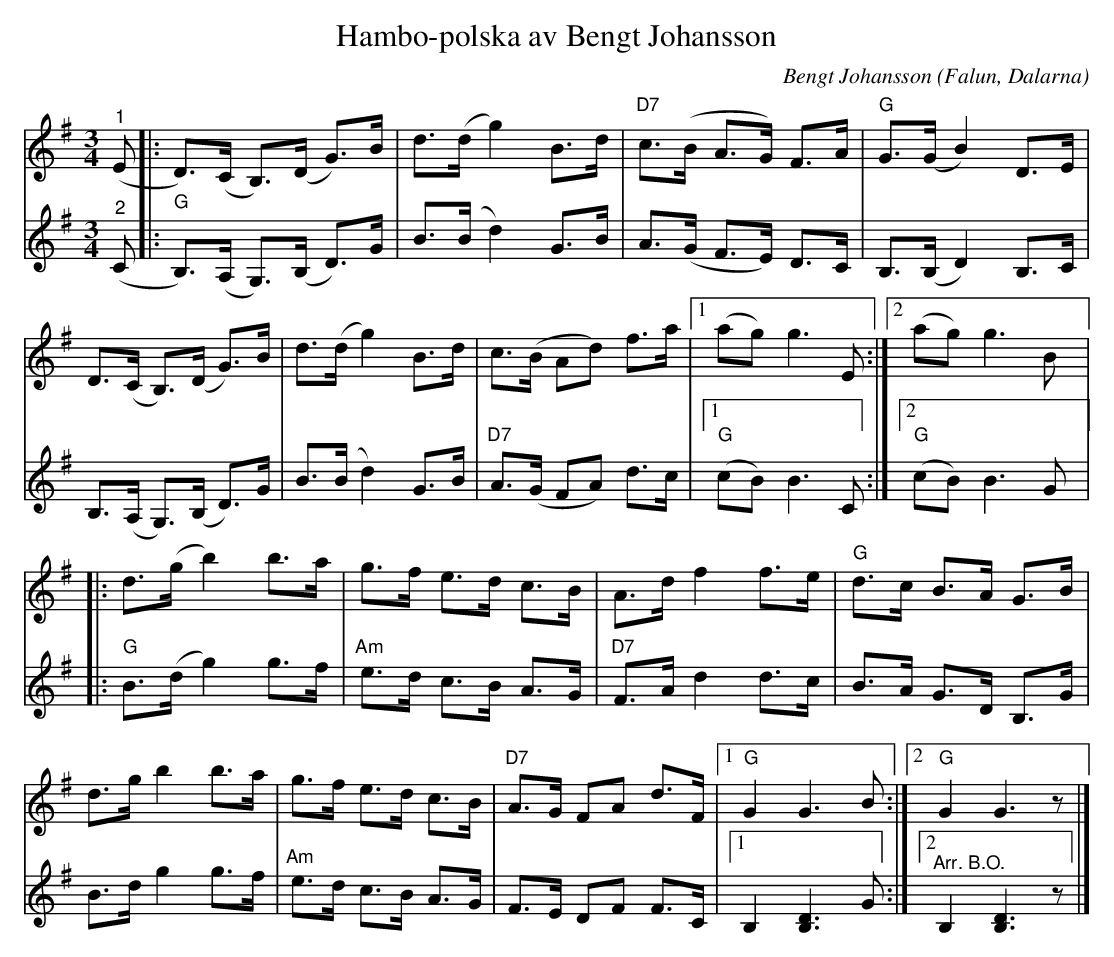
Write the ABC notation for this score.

X:1
T:Hambo-polska av Bengt Johansson
C:Bengt Johansson
O:Falun, Dalarna
L:1/8
M:3/4
K:G
V:1
"^1" (E |: D>)(C B,>)(D G>)B | d>(d g2) B>d |"D7" c>(B A>G) F>A |"G" G>(G B2) D>E |
D>(C B,>)(D G>)B | d>(d g2) B>d | c>(B Ad) f>a |1 (ag) g3 E :|2 (ag) g3 B |:
d>(g b2) b>a | g>f e>d c>B | A>d f2 f>e |"G" d>c B>A G>B |
d>g b2 b>a | g>f e>d c>B |"D7" A>G FA d>F |1 "G" G2 G3 B :|2"G" G2 G3 z |]
V:2
"^2" (C |:"G" B,>)(A, G,>)(B, D>)G | B>(B d2) G>B | A>(G F>E) D>C | B,>(B, D2) B,>C |
B,>(A, G,>)(B, D>)G | B>(B d2) G>B |"D7" A>(G FA) d>c |1"G" (cB) B3 C :|2"G" (cB) B3 G |:
"G" B>(d g2) g>f |"Am" e>d c>B A>G |"D7" F>A d2 d>c | B>A G>D B,>G |
B>d g2 g>f | "Am" e>d c>B A>G | F>E DF F>C |1 B,2 [B,D]3 G :|2"^Arr. B.O." B,2 [B,D]3 z |]
